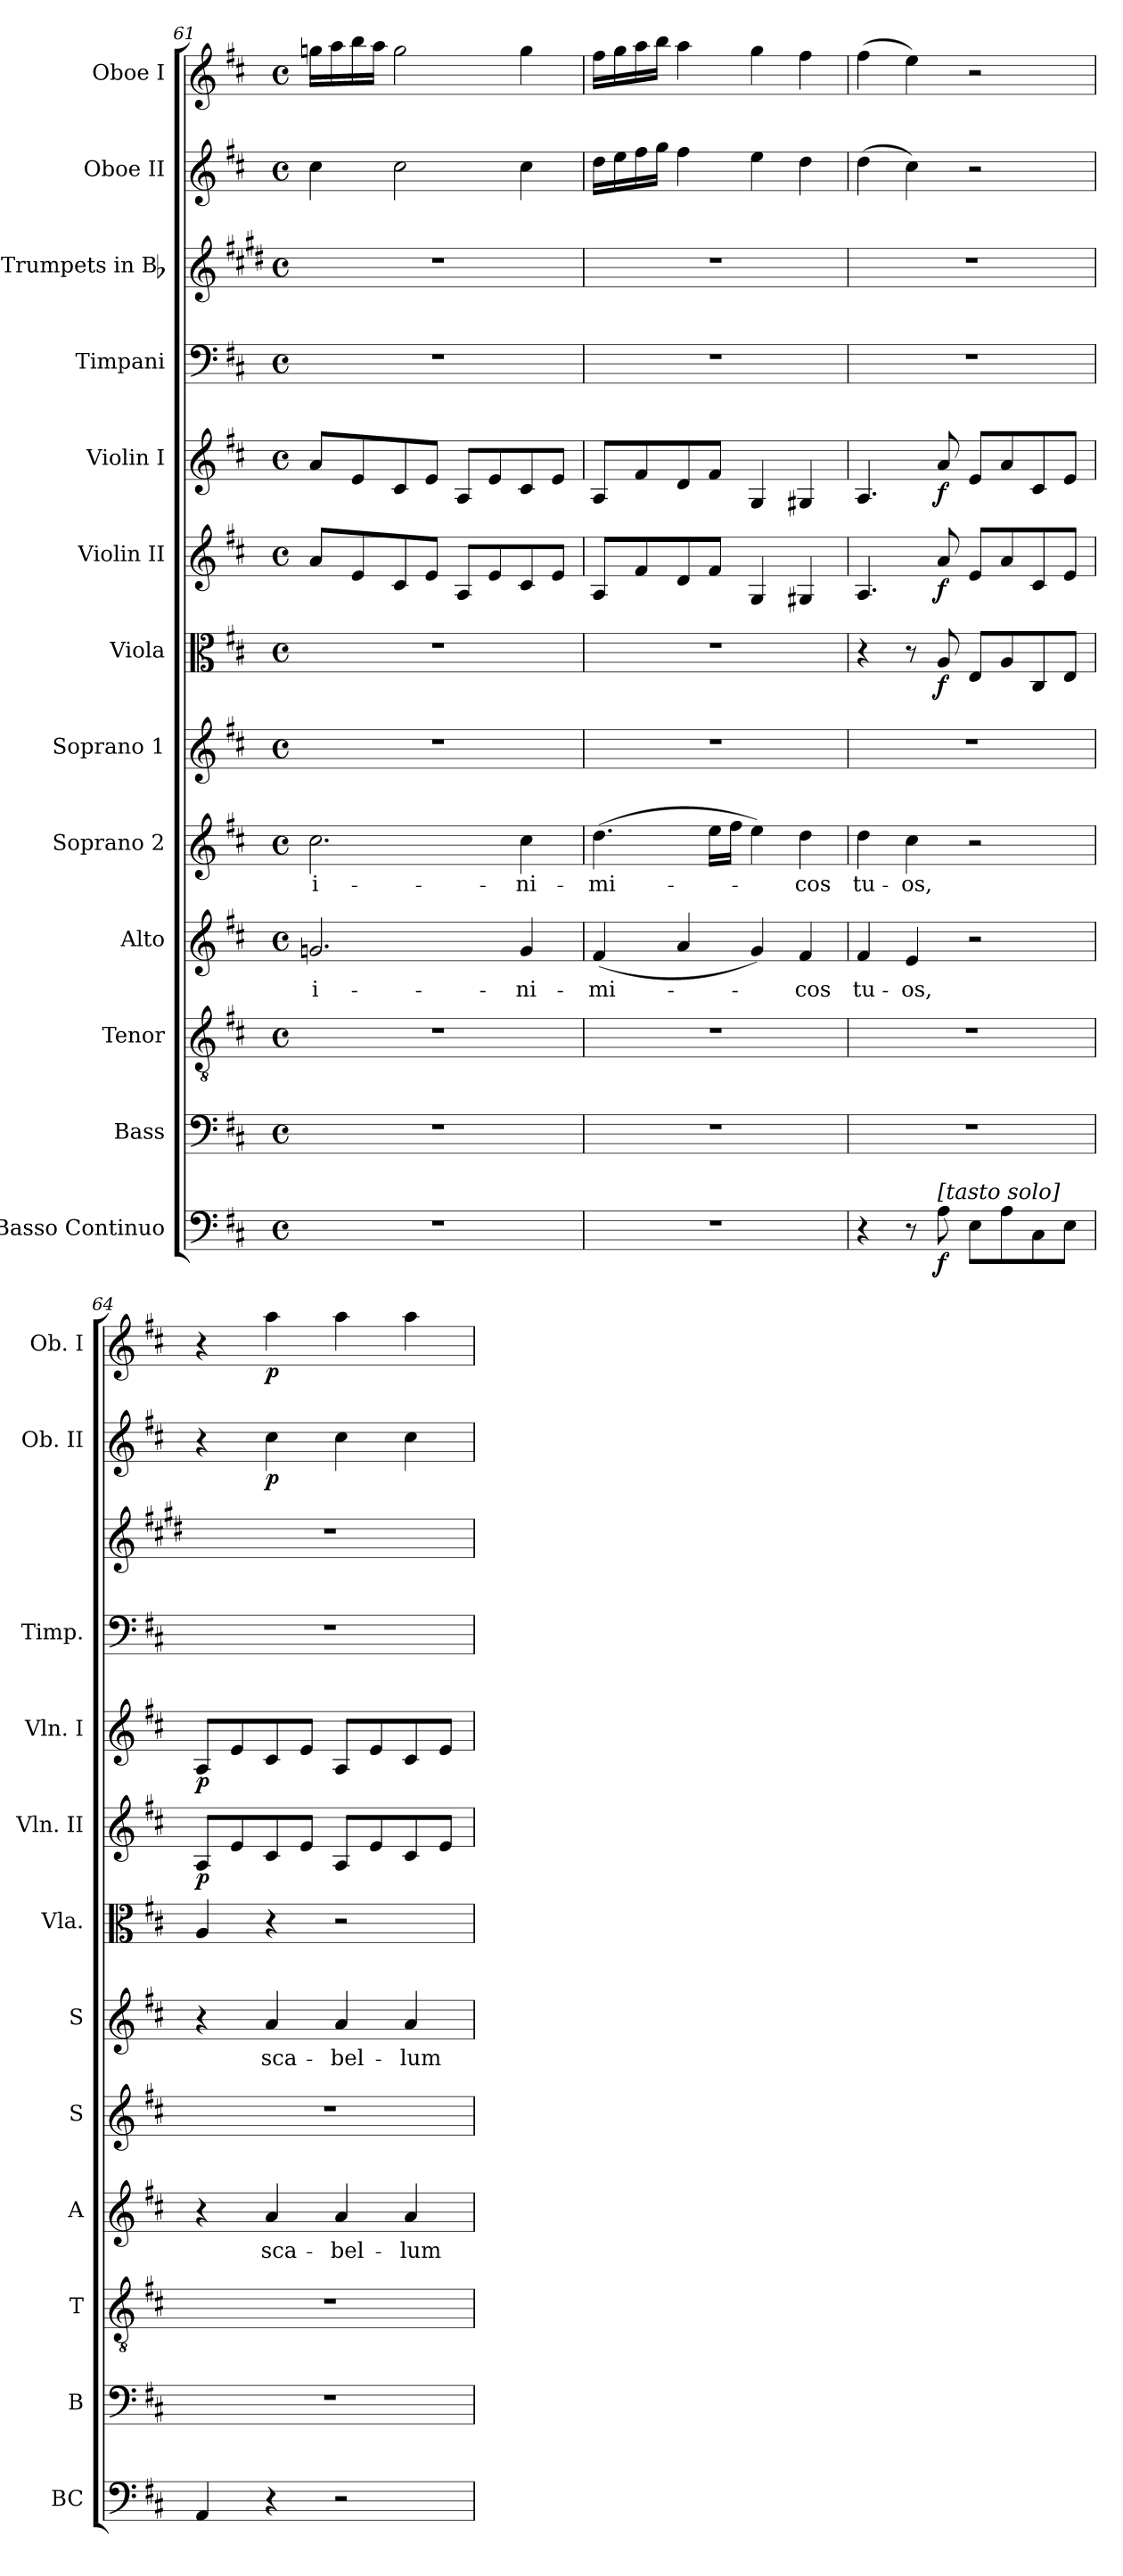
**kern	**dynam	**kern	**kern	**kern	**text	**kern	**text	**kern	**text	**kern	**dynam	**kern	**dynam	**kern	**dynam	**kern	**kern	**kern	**dynam	**kern	**dynam
*part13	*part13	*part12	*part11	*part10	*part10	*part9	*part9	*part8	*part8	*part7	*part7	*part6	*part6	*part5	*part5	*part4	*part3	*part2	*part2	*part1	*part1
*staff13	*staff13	*staff12	*staff11	*staff10	*staff10	*staff9	*staff9	*staff8	*staff8	*staff7	*staff7	*staff6	*staff6	*staff5	*staff5	*staff4	*staff3	*staff2	*staff2	*staff1	*staff1
*I"Basso Continuo	*	*I"Bass	*I"Tenor	*I"Alto	*	*I"Soprano 2	*	*I"Soprano 1	*	*I"Viola	*	*I"Violin II	*	*I"Violin I	*	*I"Timpani	*I"Trumpets in Bb	*I"Oboe II	*	*I"Oboe I	*
*I'BC	*	*I'B	*I'T	*I'A	*	*I'S	*	*I'S	*	*I'Vla.	*	*I'Vln. II	*	*I'Vln. I	*	*I'Timp.	*	*I'Ob. II	*	*I'Ob. I	*
!!LO:PB:g=z
*clefF4	*	*clefF4	*clefGv2	*clefG2	*	*clefG2	*	*clefG2	*	*clefC3	*	*clefG2	*	*clefG2	*	*clefF4	*clefG2	*clefG2	*	*clefG2	*
*	*	*	*	*	*	*	*	*	*	*	*	*	*	*	*	*	*ITrd1c2	*	*	*	*
*k[f#c#]	*	*k[f#c#]	*k[f#c#]	*k[f#c#]	*	*k[f#c#]	*	*k[f#c#]	*	*k[f#c#]	*	*k[f#c#]	*	*k[f#c#]	*	*k[f#c#]	*k[f#c#]	*k[f#c#]	*	*k[f#c#]	*
*D:	*	*D:	*D:	*D:	*	*D:	*	*D:	*	*D:	*	*D:	*	*D:	*	*D:	*D:	*D:	*	*D:	*
*M4/4	*	*M4/4	*M4/4	*M4/4	*	*M4/4	*	*M4/4	*	*M4/4	*	*M4/4	*	*M4/4	*	*M4/4	*M4/4	*M4/4	*	*M4/4	*
*met(c)	*	*met(c)	*met(c)	*met(c)	*	*met(c)	*	*met(c)	*	*met(c)	*	*met(c)	*	*met(c)	*	*met(c)	*met(c)	*met(c)	*	*met(c)	*
=61	=61	=61	=61	=61	=61	=61	=61	=61	=61	=61	=61	=61	=61	=61	=61	=61	=61	=61	=61	=61	=61
!	!	!	!	!	!LO:LY:b	!	!LO:LY:b	!	!	!	!	!	!	!	!	!	!	!	!	!	!
1r	.	1r	1r	2.gn/	i-	2.cc#\	i-	1r	.	1r	.	8a/L	.	8a/L	.	1r	1r	4cc#\	.	16ggn\LL	.
.	.	.	.	.	.	.	.	.	.	.	.	.	.	.	.	.	.	.	.	16aa\	.
.	.	.	.	.	.	.	.	.	.	.	.	8e/	.	8e/	.	.	.	.	.	16bb\	.
.	.	.	.	.	.	.	.	.	.	.	.	.	.	.	.	.	.	.	.	16aa\JJ	.
.	.	.	.	.	.	.	.	.	.	.	.	8c#/	.	8c#/	.	.	.	2cc#\	.	2gg\	.
.	.	.	.	.	.	.	.	.	.	.	.	8e/J	.	8e/J	.	.	.	.	.	.	.
.	.	.	.	.	.	.	.	.	.	.	.	8A/L	.	8A/L	.	.	.	.	.	.	.
.	.	.	.	.	.	.	.	.	.	.	.	8e/	.	8e/	.	.	.	.	.	.	.
!	!	!	!	!	!LO:LY:b	!	!LO:LY:b	!	!	!	!	!	!	!	!	!	!	!	!	!	!
.	.	.	.	4g/	-ni-	4cc#\	-ni-	.	.	.	.	8c#/	.	8c#/	.	.	.	4cc#\	.	4gg\	.
.	.	.	.	.	.	.	.	.	.	.	.	8e/J	.	8e/J	.	.	.	.	.	.	.
=62	=62	=62	=62	=62	=62	=62	=62	=62	=62	=62	=62	=62	=62	=62	=62	=62	=62	=62	=62	=62	=62
!	!	!	!	!	!LO:LY:b	!	!LO:LY:b	!	!	!	!	!	!	!	!	!	!	!	!	!	!
1r	.	1r	1r	(<4f#/	-mi-	(4.dd\	-mi-	1r	.	1r	.	8A/L	.	8A/L	.	1r	1r	16dd\LL	.	16ff#\LL	.
.	.	.	.	.	.	.	.	.	.	.	.	.	.	.	.	.	.	16ee\	.	16gg\	.
.	.	.	.	.	.	.	.	.	.	.	.	8f#/	.	8f#/	.	.	.	16ff#\	.	16aa\	.
.	.	.	.	.	.	.	.	.	.	.	.	.	.	.	.	.	.	16gg\JJ	.	16bb\JJ	.
.	.	.	.	4a/	.	.	.	.	.	.	.	8d/	.	8d/	.	.	.	4ff#\	.	4aa\	.
.	.	.	.	.	.	16ee\LL	.	.	.	.	.	8f#/J	.	8f#/J	.	.	.	.	.	.	.
.	.	.	.	.	.	16ff#\JJ	.	.	.	.	.	.	.	.	.	.	.	.	.	.	.
.	.	.	.	4g/)	.	4ee\)	.	.	.	.	.	4G/	.	4G/	.	.	.	4ee\	.	4gg\	.
!	!	!	!	!	!LO:LY:b	!	!LO:LY:b	!	!	!	!	!	!	!	!	!	!	!	!	!	!
.	.	.	.	4f#/	-cos	4dd\	-cos	.	.	.	.	4G#X/	.	4G#X/	.	.	.	4dd\	.	4ff#\	.
=63	=63	=63	=63	=63	=63	=63	=63	=63	=63	=63	=63	=63	=63	=63	=63	=63	=63	=63	=63	=63	=63
!	!	!	!	!	!LO:LY:b	!	!LO:LY:b	!	!	!	!	!	!	!	!	!	!	!	!	!	!
4r	.	1r	1r	4f#/	tu-	4dd\	tu-	1r	.	4r	.	4.A/	.	4.A/	.	1r	1r	(4dd\	.	(4ff#\	.
!	!	!	!	!	!LO:LY:b	!	!LO:LY:b	!	!	!	!	!	!	!	!	!	!	!	!	!	!
8r	.	.	.	4e/	-os,	4cc#\	-os,	.	.	8r	.	.	.	.	.	.	.	4cc#\)	.	4ee\)	.
!LO:TX:a:t=[tasto solo]	!	!	!	!	!	!	!	!	!	!	!	!	!	!	!	!	!	!	!	!	!
!	!LO:DY:b	!	!	!	!	!	!	!	!	!	!LO:DY:b	!	!LO:DY:b	!	!LO:DY:b	!	!	!	!	!	!
8A\	f	.	.	.	.	.	.	.	.	8A/	f	8a/	f	8a/	f	.	.	.	.	.	.
8E\L	.	.	.	2r	.	2r	.	.	.	8E/L	.	8e/L	.	8e/L	.	.	.	2r	.	2r	.
8A\	.	.	.	.	.	.	.	.	.	8A/	.	8a/	.	8a/	.	.	.	.	.	.	.
8C#\	.	.	.	.	.	.	.	.	.	8C#/	.	8c#/	.	8c#/	.	.	.	.	.	.	.
8E\J	.	.	.	.	.	.	.	.	.	8E/J	.	8e/J	.	8e/J	.	.	.	.	.	.	.
!!LO:PB:g=z
=64	=64	=64	=64	=64	=64	=64	=64	=64	=64	=64	=64	=64	=64	=64	=64	=64	=64	=64	=64	=64	=64
!	!	!	!	!	!	!	!	!	!	!	!	!	!LO:DY:b	!	!LO:DY:b	!	!	!	!	!	!
4AA/	.	1r	1r	4r	.	1r	.	4r	.	4A/	.	8A/L	p	8A/L	p	1r	1r	4r	.	4r	.
.	.	.	.	.	.	.	.	.	.	.	.	8e/	.	8e/	.	.	.	.	.	.	.
!	!	!	!	!	!LO:LY:b	!	!	!	!LO:LY:b	!	!	!	!	!	!	!	!	!	!LO:DY:b	!	!LO:DY:b
4r	.	.	.	4a/	sca-	.	.	4a/	sca-	4r	.	8c#/	.	8c#/	.	.	.	4cc#\	p	4aa\	p
.	.	.	.	.	.	.	.	.	.	.	.	8e/J	.	8e/J	.	.	.	.	.	.	.
!	!	!	!	!	!LO:LY:b	!	!	!	!LO:LY:b	!	!	!	!	!	!	!	!	!	!	!	!
2r	.	.	.	4a/	-bel-	.	.	4a/	-bel-	2r	.	8A/L	.	8A/L	.	.	.	4cc#\	.	4aa\	.
.	.	.	.	.	.	.	.	.	.	.	.	8e/	.	8e/	.	.	.	.	.	.	.
!	!	!	!	!	!LO:LY:b	!	!	!	!LO:LY:b	!	!	!	!	!	!	!	!	!	!	!	!
.	.	.	.	4a/	-lum	.	.	4a/	-lum	.	.	8c#/	.	8c#/	.	.	.	4cc#\	.	4aa\	.
.	.	.	.	.	.	.	.	.	.	.	.	8e/J	.	8e/J	.	.	.	.	.	.	.
=	=	=	=	=	=	=	=	=	=	=	=	=	=	=	=	=	=	=	=	=	=
*-	*-	*-	*-	*-	*-	*-	*-	*-	*-	*-	*-	*-	*-	*-	*-	*-	*-	*-	*-	*-	*-
